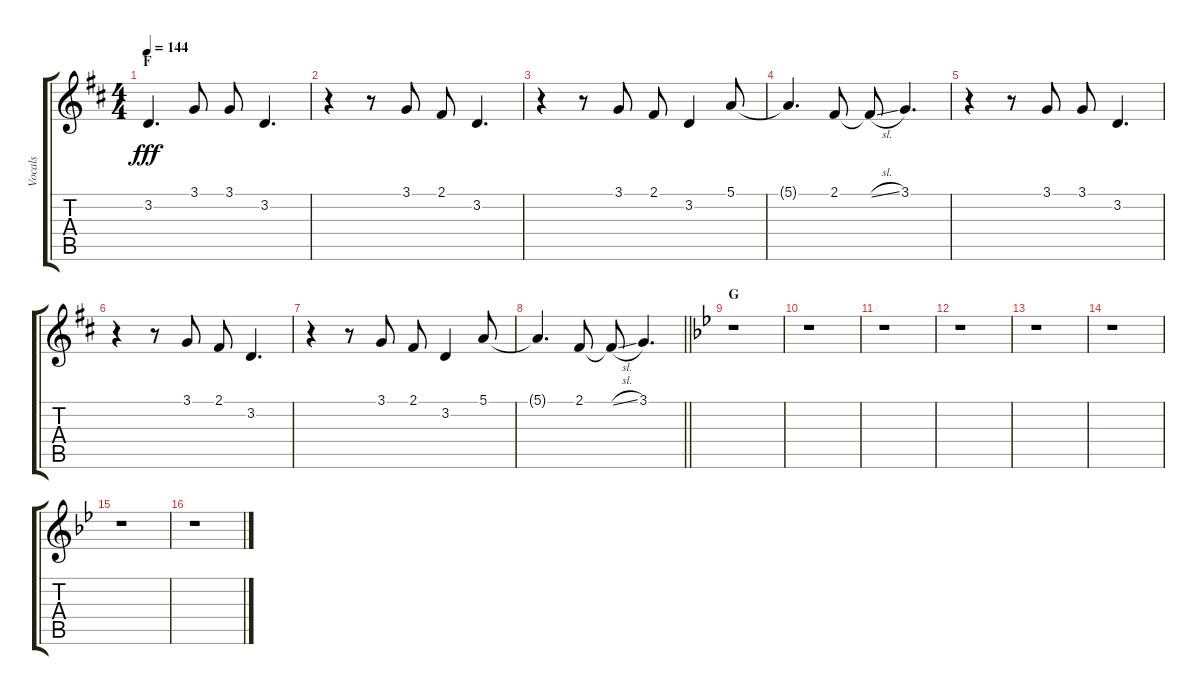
\track ("Vocals" "Vocals") {instrument voiceoohs}
\staff {score tabs}
\tuning (E4 B3 G3 D3 A2 E2) {hide}
\ts (4 4)
\section ("" "F")
\tempo 144
\clef g2
\ks d
3.2.4{d dy fff} 3.1.8 3.1.8 3.2.4{d} |
r.4 r.8 3.1.8 2.1.8 3.2.4{d} |
r.4 r.8 3.1.8 2.1.8 3.2.4 5.1.8 |
5.1{t}.4{d} 2.1.8 2.1{sl t}.8 3.1.4{d} |
r.4 r.8 3.1.8 3.1.8 3.2.4{d} |
r.4 r.8 3.1.8 2.1.8 3.2.4{d} |
r.4 r.8 3.1.8 2.1.8 3.2.4 5.1.8 |
\barLineRight lightlight
5.1{t}.4{d} 2.1.8 2.1{sl t}.8 3.1.4{d} |
\section ("" "G")
\ks bb
r.1 |
r.1 |
r.1 |
r.1 |
r.1 |
r.1 |
r.1 |
r.1
